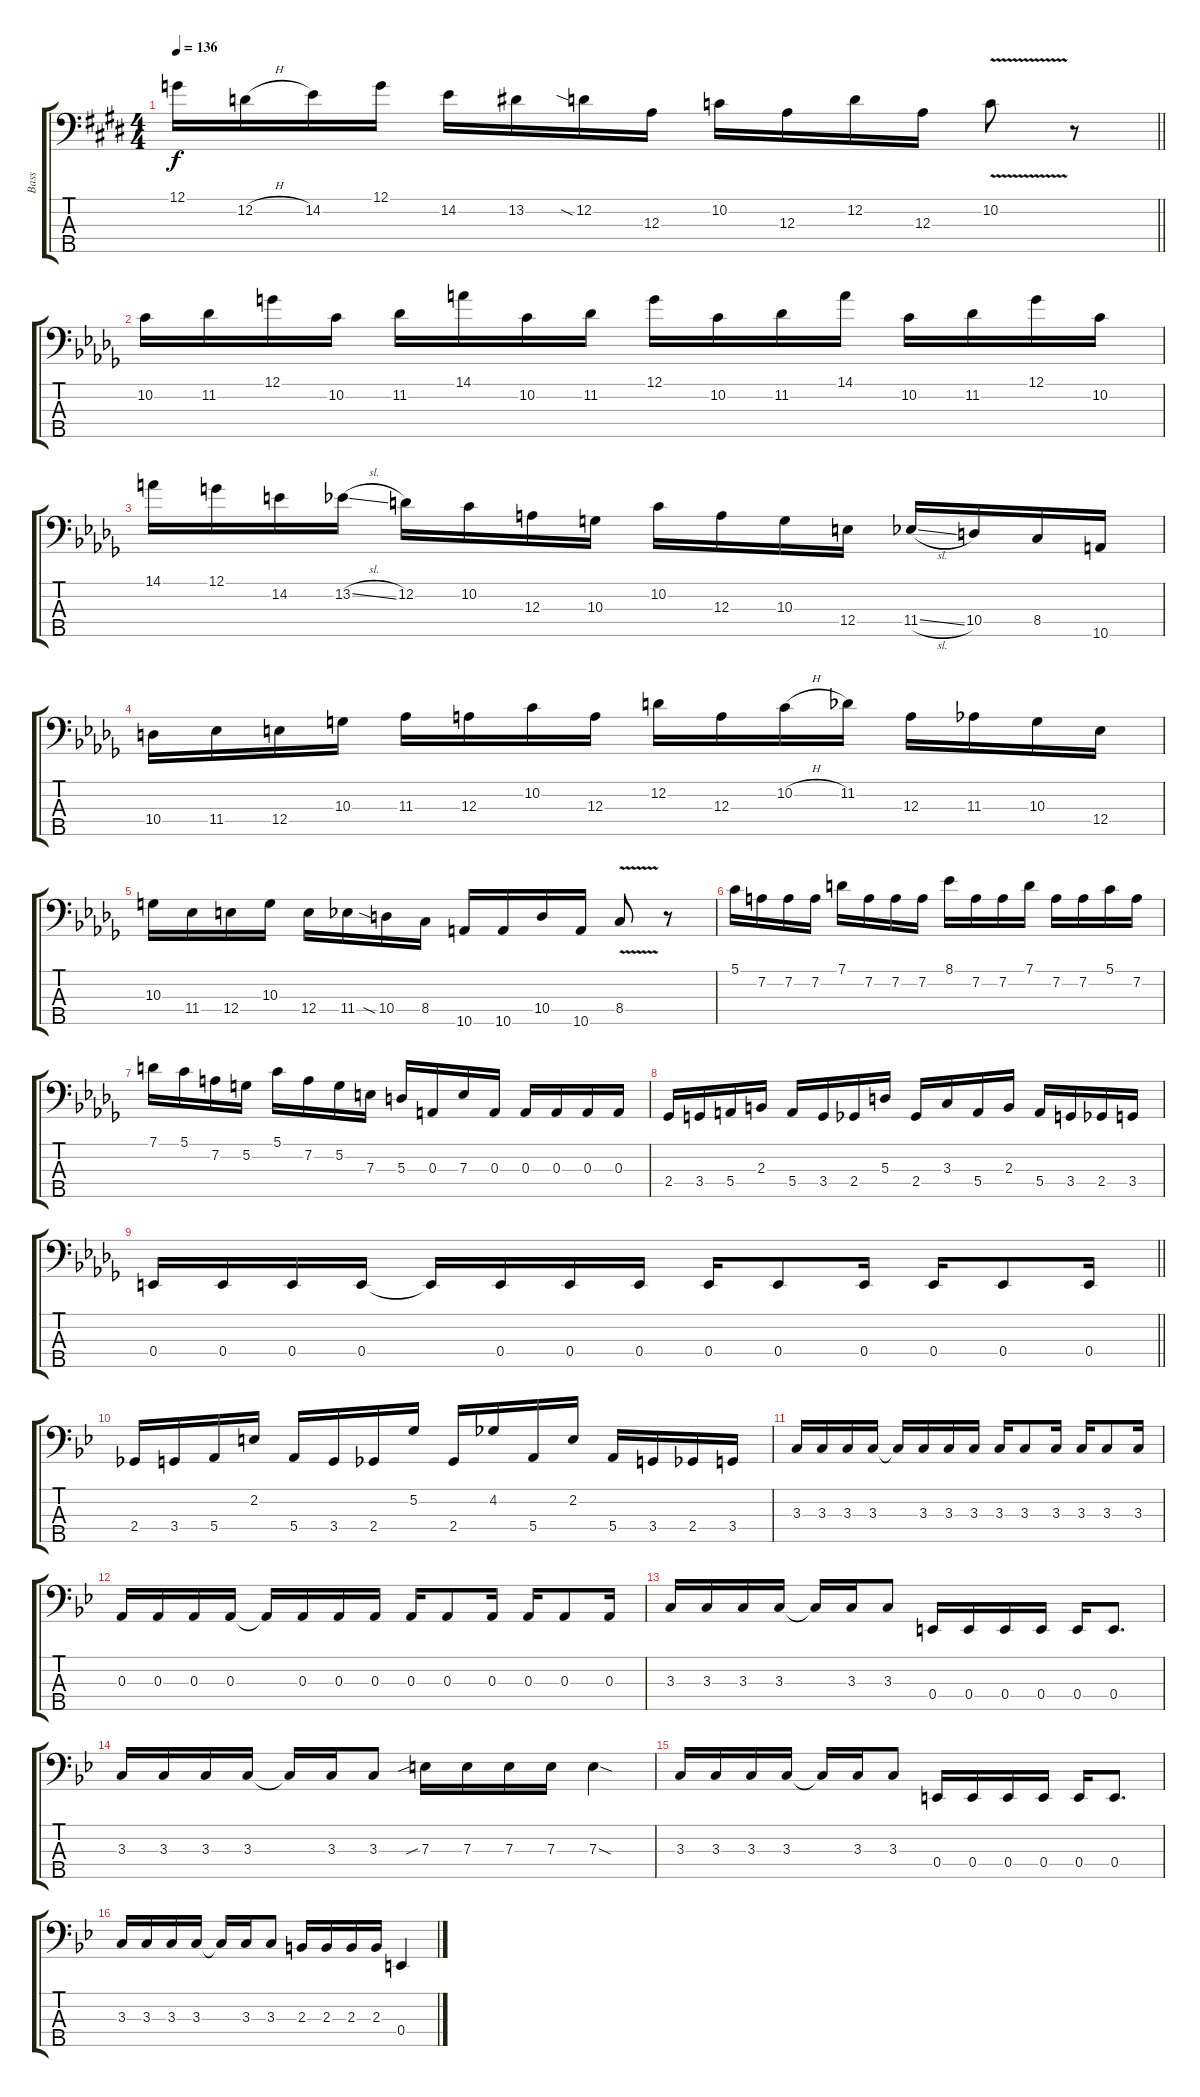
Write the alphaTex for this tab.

\track ("Bass" "Bass") {instrument electricbassfinger}
\staff {score tabs}
\tuning (G2 D2 A1 E1 B0) {hide}
\ts (4 4)
\tempo 136
\clef f4
\barLineRight lightlight
\ks e
12.1.16{dy f} 12.2{h}.16 14.2.16 12.1.16 14.2.16 13.2.16 12.2{sia}.16 12.3.16 10.2.16 12.3.16 12.2.16 12.3.16 10.2{v}.8 r.8 |
\ks db
10.2.16 11.2.16 12.1.16 10.2.16 11.2.16 14.1.16 10.2.16 11.2.16 12.1.16 10.2.16 11.2.16 14.1.16 10.2.16 11.2.16 12.1.16 10.2.16 |
14.1.16 12.1.16 14.2.16 13.2{sl}.16 12.2.16 10.2.16 12.3.16 10.3.16 10.2.16 12.3.16 10.3.16 12.4.16 11.4{sl}.16 10.4.16 8.4.16 10.5.16 |
10.4.16 11.4.16 12.4.16 10.3.16 11.3.16 12.3.16 10.2.16 12.3.16 12.2.16 12.3.16 10.2{h}.16 11.2.16 12.3.16 11.3.16 10.3.16 12.4.16 |
10.3.16 11.4.16 12.4.16 10.3.16 12.4.16 11.4.16 10.4{sia}.16 8.4.16 10.5.16 10.5.16 10.4.16 10.5.16 8.4{v}.8 r.8 |
5.1.16 7.2.16 7.2.16 7.2.16 7.1.16 7.2.16 7.2.16 7.2.16 8.1.16 7.2.16 7.2.16 7.1.16 7.2.16 7.2.16 5.1.16 7.2.16 |
7.1.16 5.1.16 7.2.16 5.2.16 5.1.16 7.2.16 5.2.16 7.3.16 5.3.16 0.3.16 7.3.16 0.3.16 0.3.16 0.3.16 0.3.16 0.3.16 |
2.4.16 3.4.16 5.4.16 2.3.16 5.4.16 3.4.16 2.4.16 5.3.16 2.4.16 3.3.16 5.4.16 2.3.16 5.4.16 3.4.16 2.4.16 3.4.16 |
\barLineRight lightlight
0.4.16 0.4.16 0.4.16 0.4.16 0.4{t}.16 0.4.16 0.4.16 0.4.16 0.4.16 0.4.8 0.4.16 0.4.16 0.4.8 0.4.16 |
\ks bb
2.4.16 3.4.16 5.4.16 2.2.16 5.4.16 3.4.16 2.4.16 5.2.16 2.4.16 4.2.16 5.4.16 2.2.16 5.4.16 3.4.16 2.4.16 3.4.16 |
3.3.16 3.3.16 3.3.16 3.3.16 3.3{t}.16 3.3.16 3.3.16 3.3.16 3.3.16 3.3.8 3.3.16 3.3.16 3.3.8 3.3.16 |
0.3.16 0.3.16 0.3.16 0.3.16 0.3{t}.16 0.3.16 0.3.16 0.3.16 0.3.16 0.3.8 0.3.16 0.3.16 0.3.8 0.3.16 |
3.3.16 3.3.16 3.3.16 3.3.16 3.3{t}.16 3.3.16 3.3.8 0.4.16 0.4.16 0.4.16 0.4.16 0.4.16 0.4.8{d} |
3.3.16 3.3.16 3.3.16 3.3.16 3.3{t}.16 3.3.16 3.3.8 7.3{sib}.16 7.3.16 7.3.16 7.3.16 7.3{sod}.4 |
3.3.16 3.3.16 3.3.16 3.3.16 3.3{t}.16 3.3.16 3.3.8 0.4.16 0.4.16 0.4.16 0.4.16 0.4.16 0.4.8{d} |
3.3.16 3.3.16 3.3.16 3.3.16 3.3{t}.16 3.3.16 3.3.8 2.3.16 2.3.16 2.3.16 2.3.16 0.4.4
